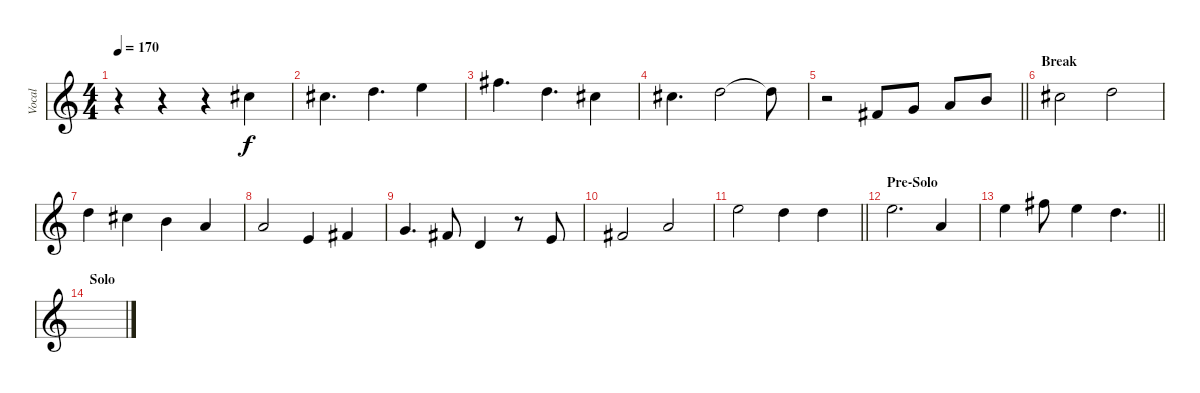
\track ("Vocal" "Vocal") {instrument lead1square}
\staff {score}
\tuning (E4 B3 G3 D3 A2 E2) {hide}
\ts (4 4)
\tempo 170
\clef g2
\ks c
r.4{dy f} r.4 r.4 9.1.4 |
9.1.4{d} 10.1.4{d} 12.1.4 |
14.1.4{d} 10.1.4{d} 9.1.4 |
9.1.4{d} 10.1.2 10.1{t}.8 |
\barLineRight lightlight
r.2 11.3.8 12.3.8 10.2.8 12.2.8 |
\section ("" "Break")
9.1.2 10.1.2 |
10.1.4 9.1.4 12.2.4 10.2.4 |
10.2.2 9.3.4 11.3.4 |
12.3.4{d} 11.3.8 12.4.4 r.8 9.3.8 |
11.3.2 10.2.2 |
\barLineRight lightlight
12.1.2 10.1.4 10.1.4 |
\section ("" "Pre-Solo")
12.1.2{d} 10.2.4 |
\barLineRight lightlight
12.1.4 14.1.8 12.1.4 10.1.4{d} |
\section ("" "Solo")
